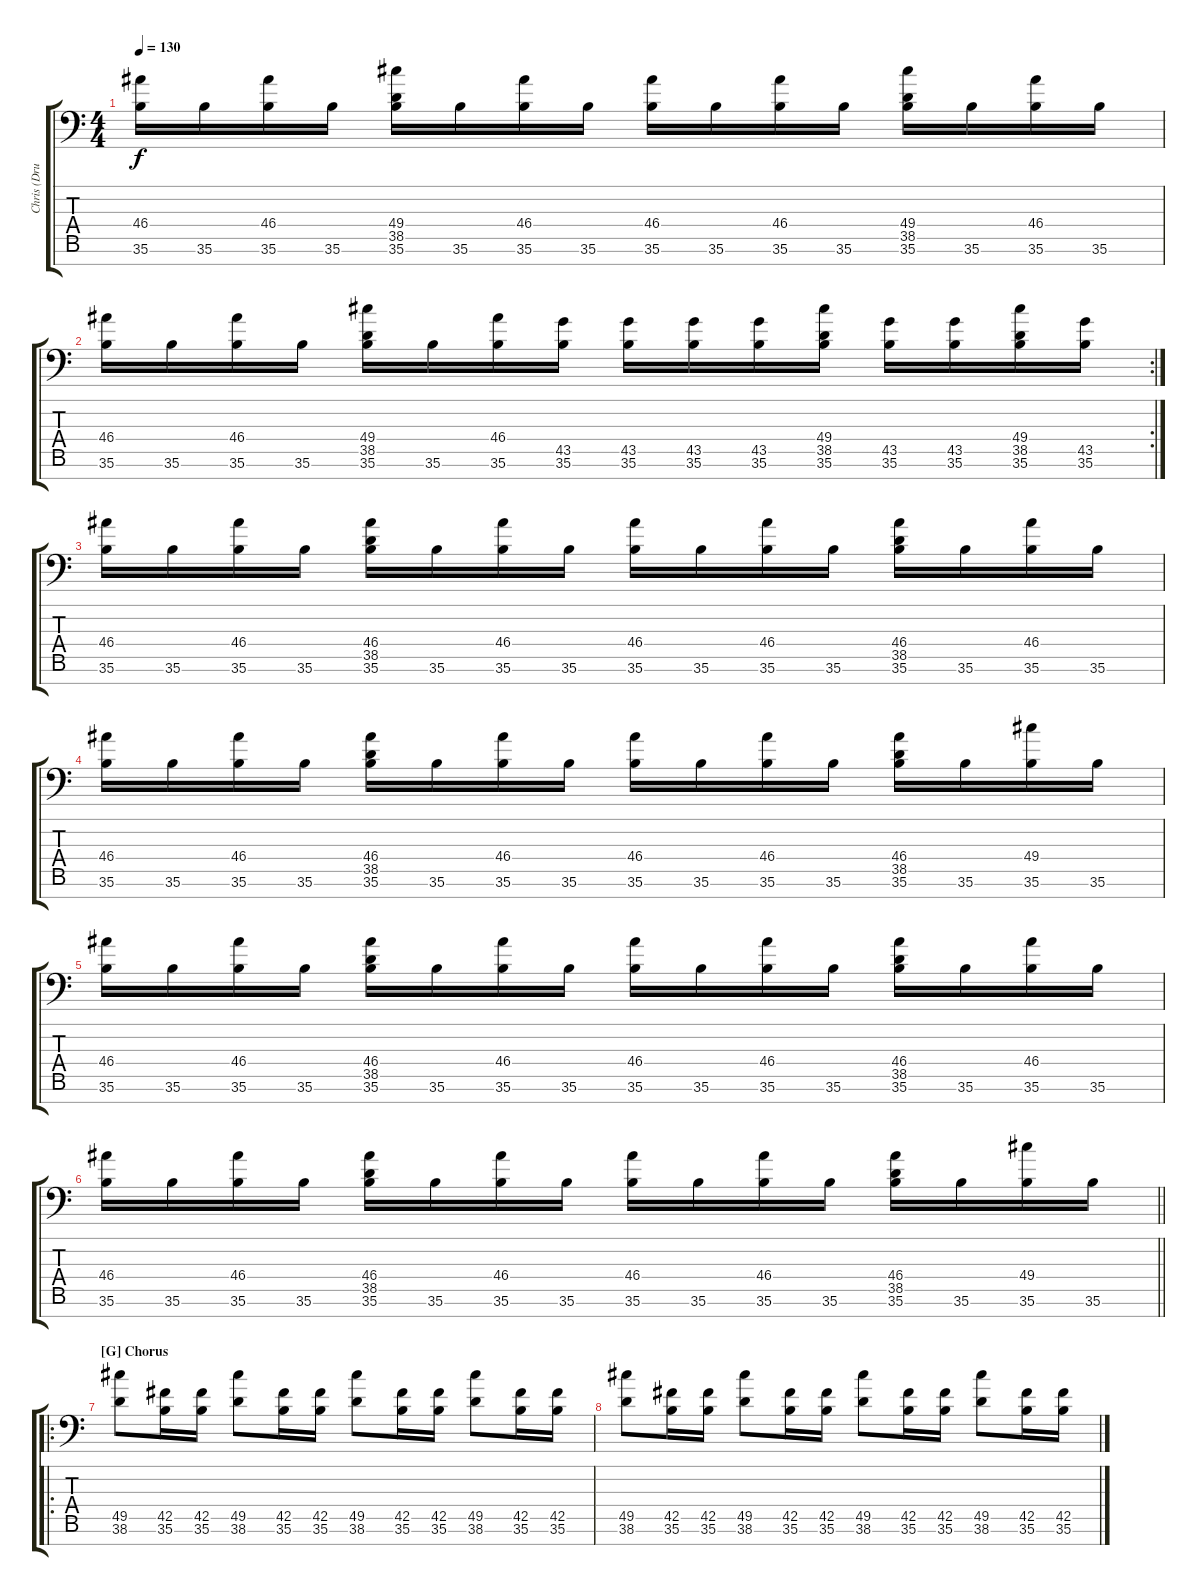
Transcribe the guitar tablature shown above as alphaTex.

\track ("Chris (Drums)" "Chris (Dru") {instrument acousticgrandpiano}
\staff {score tabs}
\tuning (C-1 C-1 C-1 C-1 C-1 C-1 C-1) {hide}
\ts (4 4)
\tempo 130
\clef f4
\ks c
(46.4 35.6).16{dy f} 35.6.16 (46.4 35.6).16 35.6.16 (49.4 38.5 35.6).16 35.6.16 (46.4 35.6).16 35.6.16 (46.4 35.6).16 35.6.16 (46.4 35.6).16 35.6.16 (49.4 38.5 35.6).16 35.6.16 (46.4 35.6).16 35.6.16 |
\rc 2
(46.4 35.6).16 35.6.16 (46.4 35.6).16 35.6.16 (49.4 38.5 35.6).16 35.6.16 (46.4 35.6).16 (43.5 35.6).16 (43.5 35.6).16 (43.5 35.6).16 (43.5 35.6).16 (49.4 38.5 35.6).16 (43.5 35.6).16 (43.5 35.6).16 (49.4 38.5 35.6).16 (43.5 35.6).16 |
(46.4 35.6).16 35.6.16 (46.4 35.6).16 35.6.16 (46.4 38.5 35.6).16 35.6.16 (46.4 35.6).16 35.6.16 (46.4 35.6).16 35.6.16 (46.4 35.6).16 35.6.16 (46.4 38.5 35.6).16 35.6.16 (46.4 35.6).16 35.6.16 |
(46.4 35.6).16 35.6.16 (46.4 35.6).16 35.6.16 (46.4 38.5 35.6).16 35.6.16 (46.4 35.6).16 35.6.16 (46.4 35.6).16 35.6.16 (46.4 35.6).16 35.6.16 (46.4 38.5 35.6).16 35.6.16 (49.4 35.6).16 35.6.16 |
(46.4 35.6).16 35.6.16 (46.4 35.6).16 35.6.16 (46.4 38.5 35.6).16 35.6.16 (46.4 35.6).16 35.6.16 (46.4 35.6).16 35.6.16 (46.4 35.6).16 35.6.16 (46.4 38.5 35.6).16 35.6.16 (46.4 35.6).16 35.6.16 |
\barLineRight lightlight
(46.4 35.6).16 35.6.16 (46.4 35.6).16 35.6.16 (46.4 38.5 35.6).16 35.6.16 (46.4 35.6).16 35.6.16 (46.4 35.6).16 35.6.16 (46.4 35.6).16 35.6.16 (46.4 38.5 35.6).16 35.6.16 (49.4 35.6).16 35.6.16 |
\ro
\section ("" "[G] Chorus")
(49.5 38.6).8 (42.5 35.6).16 (42.5 35.6).16 (49.5 38.6).8 (42.5 35.6).16 (42.5 35.6).16 (49.5 38.6).8 (42.5 35.6).16 (42.5 35.6).16 (49.5 38.6).8 (42.5 35.6).16 (42.5 35.6).16 |
(49.5 38.6).8 (42.5 35.6).16 (42.5 35.6).16 (49.5 38.6).8 (42.5 35.6).16 (42.5 35.6).16 (49.5 38.6).8 (42.5 35.6).16 (42.5 35.6).16 (49.5 38.6).8 (42.5 35.6).16 (42.5 35.6).16
